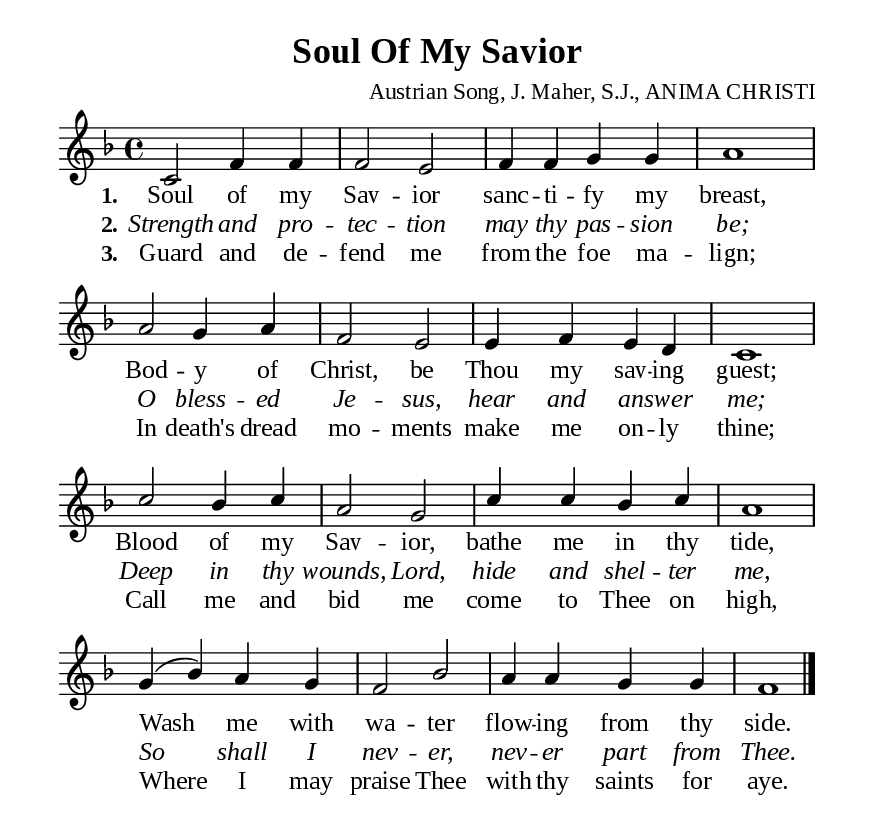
\version "2.18.2"

\header {
  title = "Soul Of My Savior"
  composer = "Austrian Song, J. Maher, S.J., ANIMA CHRISTI"
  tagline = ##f
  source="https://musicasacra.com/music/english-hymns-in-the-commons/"
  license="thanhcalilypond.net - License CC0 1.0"
}

global= {
  \key f \major
  \time 4/4
  \override Score.BarNumber.break-visibility = ##(#f #f #f)
  \override Lyrics.LyricSpace.minimum-distance = #3.0
}

\paper {
  #(set-paper-size "a5")
  top-margin = 10\mm
  bottom-margin = 10\mm
  left-margin = 10\mm
  right-margin = 10\mm
  indent = #0
  #(define fonts
	 (make-pango-font-tree "Liberation Serif"
	 		       "Liberation Serif"
			       "Liberation Serif"
			       (/ 20 20)))
  system-system-spacing = #'((basic-distance . 3) (padding . 3))
}

printItalic = \with {
  \override LyricText.font-shape = #'italic
}

% Verse music
musicVerseSoprano = \relative c' {
  %{	01	%} c2 f4 f |
  %{	02	%} f2 e |
  %{	03	%} f4 f g g |
  %{	04	%} a1 |
  %{	05	%} a2 g4 a |
  %{	06	%} f2 e |
  %{	07	%} e4 f e d |
  %{	08	%} c1 |
  %{	09	%} c'2 bes4 c |
  %{	10	%} a2 g |
  %{	11	%} c4 c bes c |
  %{	12	%} a1 |
  %{	13	%} g4 (bes) a g |
  %{	14	%} f2 bes |
  %{	15	%} a4 a g g |
  %{	16	%} f1 \bar "|."
}

% Verse lyrics
verseOne = \lyricmode {
  \set stanza = #"1."
  Soul of my Sav -- ior sanc -- ti -- fy my breast,
  Bod -- y of Christ, be Thou my sav -- ing guest;
  Blood of my Sav -- ior, bathe me in thy tide,
  Wash me with wa -- ter flow -- ing from thy side.
}

verseTwo = \lyricmode {
  \set stanza = #"2."
  Strength and pro -- tec -- tion may thy pas -- sion be;
  O bless -- ed Je -- sus, hear and an -- swer me;
  Deep in thy wounds, Lord, hide and shel -- ter me,
  So shall I nev -- er, nev -- er part from Thee.
}

verseThree = \lyricmode {
  \set stanza = #"3."
  Guard and de -- fend me from the foe ma -- lign;
  In death's dread mo -- ments make me on -- ly thine;
  Call me and bid me come to Thee on high,
  Where I may praise Thee with thy saints for aye.
}

% Layout
\score {
    \new ChoirStaff <<
      \new Staff <<
        \clef "treble"
        \new Voice = "sopranos" { \global \stemUp \slurUp \musicVerseSoprano }
      >>
      \new Lyrics \lyricsto sopranos \verseOne
      \new Lyrics \printItalic \lyricsto sopranos \verseTwo
      \new Lyrics \lyricsto sopranos \verseThree
    >>
}
